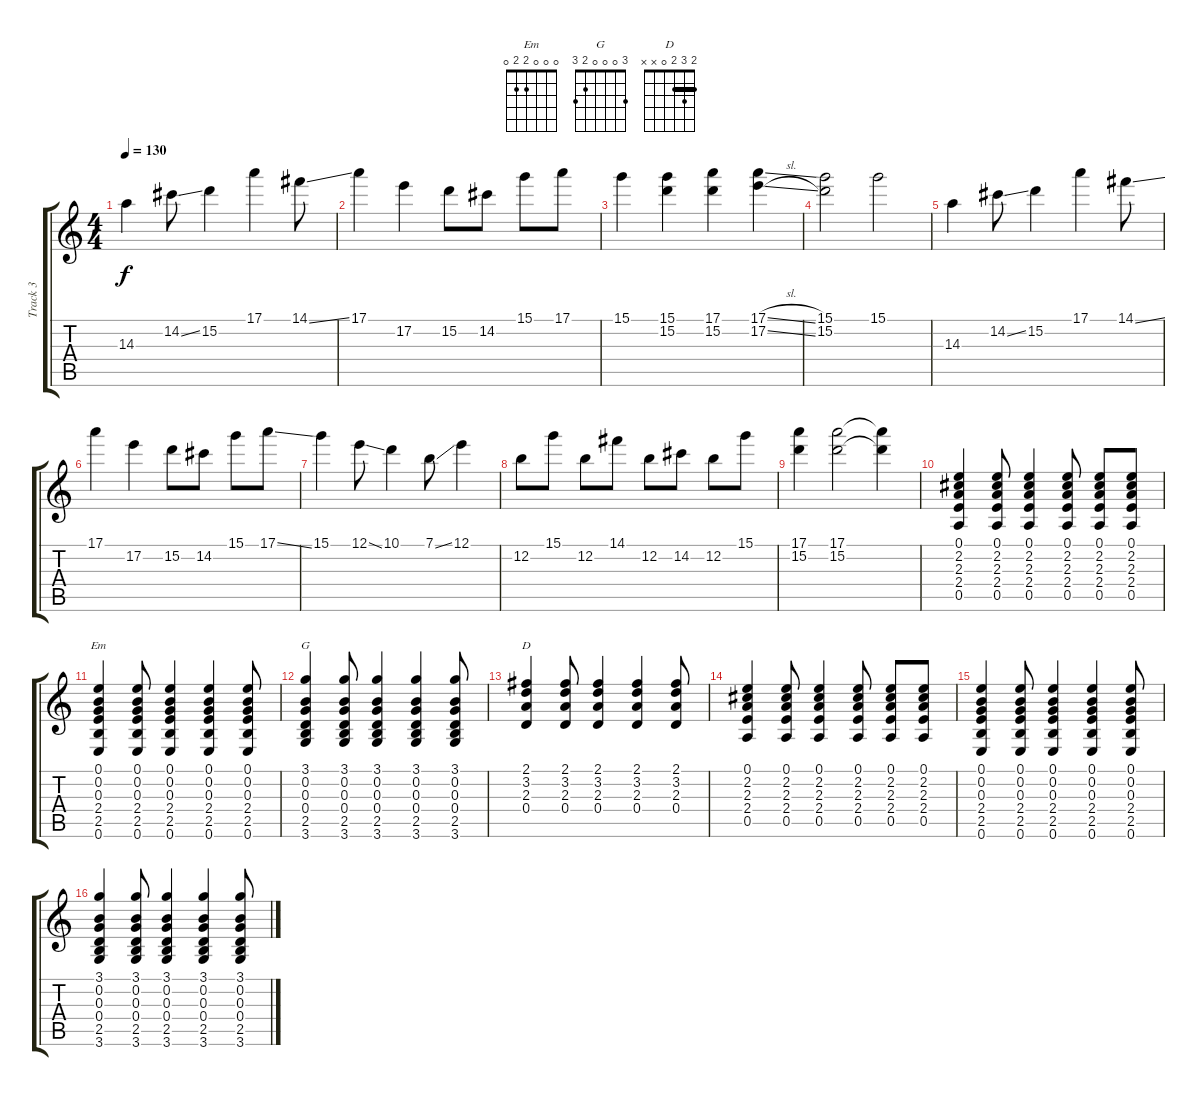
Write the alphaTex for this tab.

\track ("Track 3" "Track 3") {instrument electricguitarjazz}
\staff {score tabs}
\tuning (E4 B3 G3 D3 A2 E2) {hide}
\chord ("Em" 0 0 0 2 2 0)
\chord ("G" 3 0 0 0 2 3)
\chord ("D" 2 3 2 0 x x) {barre 2}
\ts (4 4)
\tempo 130
\clef g2
\ks c
14.3.4{dy f} 14.2{ss}.8 15.2.4 17.1.4 14.1{ss}.8 |
17.1.4 17.2.4 15.2.8 14.2.8 15.1.8 17.1.8 |
15.1.4 (15.1 15.2).4 (17.1 15.2).4 (17.1{sl} 17.2{sl}).4 |
(15.1 15.2).2 15.1.2 |
14.3.4 14.2{ss}.8 15.2.4 17.1.4 14.1{ss}.8 |
17.1.4 17.2.4 15.2.8 14.2.8 15.1.8 17.1{ss}.8 |
15.1.4 12.1{ss}.8 10.1.4 7.1{ss}.8 12.1.4 |
12.2.8 15.1.8 12.2.8 14.1.8 12.2.8 14.2.8 12.2.8 15.1.8 |
(17.1 15.2).4 (17.1 15.2).2 (17.1{t} 15.2{t}).4 |
(0.1 2.2 2.3 2.4 0.5).4 (0.1 2.2 2.3 2.4 0.5).8 (0.1 2.2 2.3 2.4 0.5).4 (0.1 2.2 2.3 2.4 0.5).8 (0.1 2.2 2.3 2.4 0.5).8 (0.1 2.2 2.3 2.4 0.5).8 |
(0.1 0.2 0.3 2.4 2.5 0.6).4{ch "Em"} (0.1 0.2 0.3 2.4 2.5 0.6).8 (0.1 0.2 0.3 2.4 2.5 0.6).4 (0.1 0.2 0.3 2.4 2.5 0.6).4 (0.1 0.2 0.3 2.4 2.5 0.6).8 |
(3.1 0.2 0.3 0.4 2.5 3.6).4{ch "G"} (3.1 0.2 0.3 0.4 2.5 3.6).8 (3.1 0.2 0.3 0.4 2.5 3.6).4 (3.1 0.2 0.3 0.4 2.5 3.6).4 (3.1 0.2 0.3 0.4 2.5 3.6).8 |
(2.1 3.2 2.3 0.4).4{ch "D"} (2.1 3.2 2.3 0.4).8 (2.1 3.2 2.3 0.4).4 (2.1 3.2 2.3 0.4).4 (2.1 3.2 2.3 0.4).8 |
(0.1 2.2 2.3 2.4 0.5).4 (0.1 2.2 2.3 2.4 0.5).8 (0.1 2.2 2.3 2.4 0.5).4 (0.1 2.2 2.3 2.4 0.5).8 (0.1 2.2 2.3 2.4 0.5).8 (0.1 2.2 2.3 2.4 0.5).8 |
(0.1 0.2 0.3 2.4 2.5 0.6).4 (0.1 0.2 0.3 2.4 2.5 0.6).8 (0.1 0.2 0.3 2.4 2.5 0.6).4 (0.1 0.2 0.3 2.4 2.5 0.6).4 (0.1 0.2 0.3 2.4 2.5 0.6).8 |
(3.1 0.2 0.3 0.4 2.5 3.6).4 (3.1 0.2 0.3 0.4 2.5 3.6).8 (3.1 0.2 0.3 0.4 2.5 3.6).4 (3.1 0.2 0.3 0.4 2.5 3.6).4 (3.1 0.2 0.3 0.4 2.5 3.6).8
